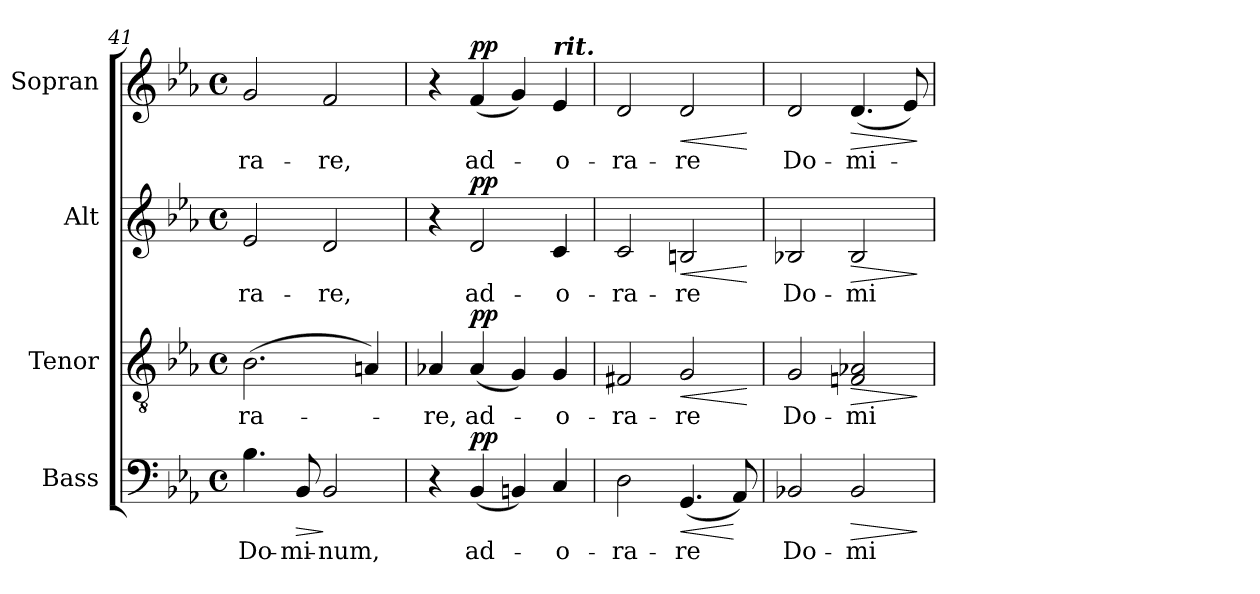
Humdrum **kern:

**kern	**text	**dynam	**kern	**text	**dynam	**kern	**text	**dynam	**kern	**text	**dynam
*part4	*part4	*part4	*part3	*part3	*part3	*part2	*part2	*part2	*part1	*part1	*part1
*staff4	*staff4	*staff4	*staff3	*staff3	*staff3	*staff2	*staff2	*staff2	*staff1	*staff1	*staff1
*I"Bass	*	*	*I"Tenor	*	*	*I"Alt	*	*	*I"Sopran	*	*
*I'B.	*	*	*I'T.	*	*	*I'A.	*	*	*I'S.	*	*
*clefF4	*	*	*clefGv2	*	*	*clefG2	*	*	*clefG2	*	*
*k[b-e-a-]	*	*	*k[b-e-a-]	*	*	*k[b-e-a-]	*	*	*k[b-e-a-]	*	*
*E-:	*	*	*E-:	*	*	*E-:	*	*	*E-:	*	*
*M4/4	*	*	*M4/4	*	*	*M4/4	*	*	*M4/4	*	*
*met(c)	*	*	*met(c)	*	*	*met(c)	*	*	*met(c)	*	*
=41	=41	=41	=41	=41	=41	=41	=41	=41	=41	=41	=41
!	!LO:LY:b	!	!	!LO:LY:b	!	!	!LO:LY:b	!	!	!LO:LY:b	!
4.B-\	Do-	.	(>2.B-\	-ra-	.	2e-/	-ra-	.	2g/	-ra-	.
!	!LO:LY:b	!LO:HP:b	!	!	!	!	!	!	!	!	!
8BB-/	-mi-	>	.	.	.	.	.	.	.	.	.
!	!LO:LY:b	!	!	!	!	!	!LO:LY:b	!	!	!LO:LY:b	!
2BB-/	-num,	]	.	.	.	2d/	-re,	.	2f/	-re,	.
.	.	.	4An/)	.	.	.	.	.	.	.	.
=42	=42	=42	=42	=42	=42	=42	=42	=42	=42	=42	=42
!	!	!	!	!LO:LY:b	!	!	!	!	!	!	!
4r	.	.	4A-X/	-re,	.	4r	.	.	4r	.	.
!	!LO:LY:b	!LO:DY:a	!	!LO:LY:b	!LO:DY:a	!	!LO:LY:b	!LO:DY:a	!	!LO:LY:b	!LO:DY:a
(<4BB-/	ad-	pp	(<4A-/	ad-	pp	2d/	ad-	pp	(<4f/	ad-	pp
4BBn/)	.	.	4G/)	.	.	.	.	.	4g/)	.	.
!	!	!	!	!	!	!	!	!	!LO:TX:a:Bi:t=rit.	!	!
!	!LO:LY:b	!	!	!LO:LY:b	!	!	!LO:LY:b	!	!	!LO:LY:b	!
4C/	-o-	.	4G/	-o-	.	4c/	-o-	.	4e-/	-o-	.
=43	=43	=43	=43	=43	=43	=43	=43	=43	=43	=43	=43
!	!LO:LY:b	!	!	!LO:LY:b	!	!	!LO:LY:b	!	!	!LO:LY:b	!
2D\	-ra-	.	2F#X/	-ra-	.	2c/	-ra-	.	2d/	-ra-	.
!	!LO:LY:b	!LO:HP:b	!	!LO:LY:b	!LO:HP:b	!	!LO:LY:b	!LO:HP:b	!	!LO:LY:b	!LO:HP:b
(<4.GG/	-re	<	2G/	-re	<	2Bn/	-re	<	2d/	-re	<
8AA-/)	.	[	.	.	.	.	.	.	.	.	.
.	.	.	.	.	[	.	.	[	.	.	[
=44	=44	=44	=44	=44	=44	=44	=44	=44	=44	=44	=44
!	!LO:LY:b	!	!	!LO:LY:b	!	!	!LO:LY:b	!	!	!LO:LY:b	!
2BB-X/	Do-	.	2G/	Do-	.	2B-X/	Do-	.	2d/	Do-	.
!	!LO:LY:b	!LO:HP:b	!	!LO:LY:b	!LO:HP:b	!	!LO:LY:b	!LO:HP:b	!	!LO:LY:b	!LO:HP:b
2BB-/	-mi-	>	2Fn/ 2A-X/	-mi-	>	2B-/	-mi-	>	(<4.d/	-mi-	>
.	.	.	.	.	.	.	.	.	8e-/)	.	.
.	.	]	.	.	]	.	.	]	.	.	]
=	=	=	=	=	=	=	=	=	=	=	=
*-	*-	*-	*-	*-	*-	*-	*-	*-	*-	*-	*-
